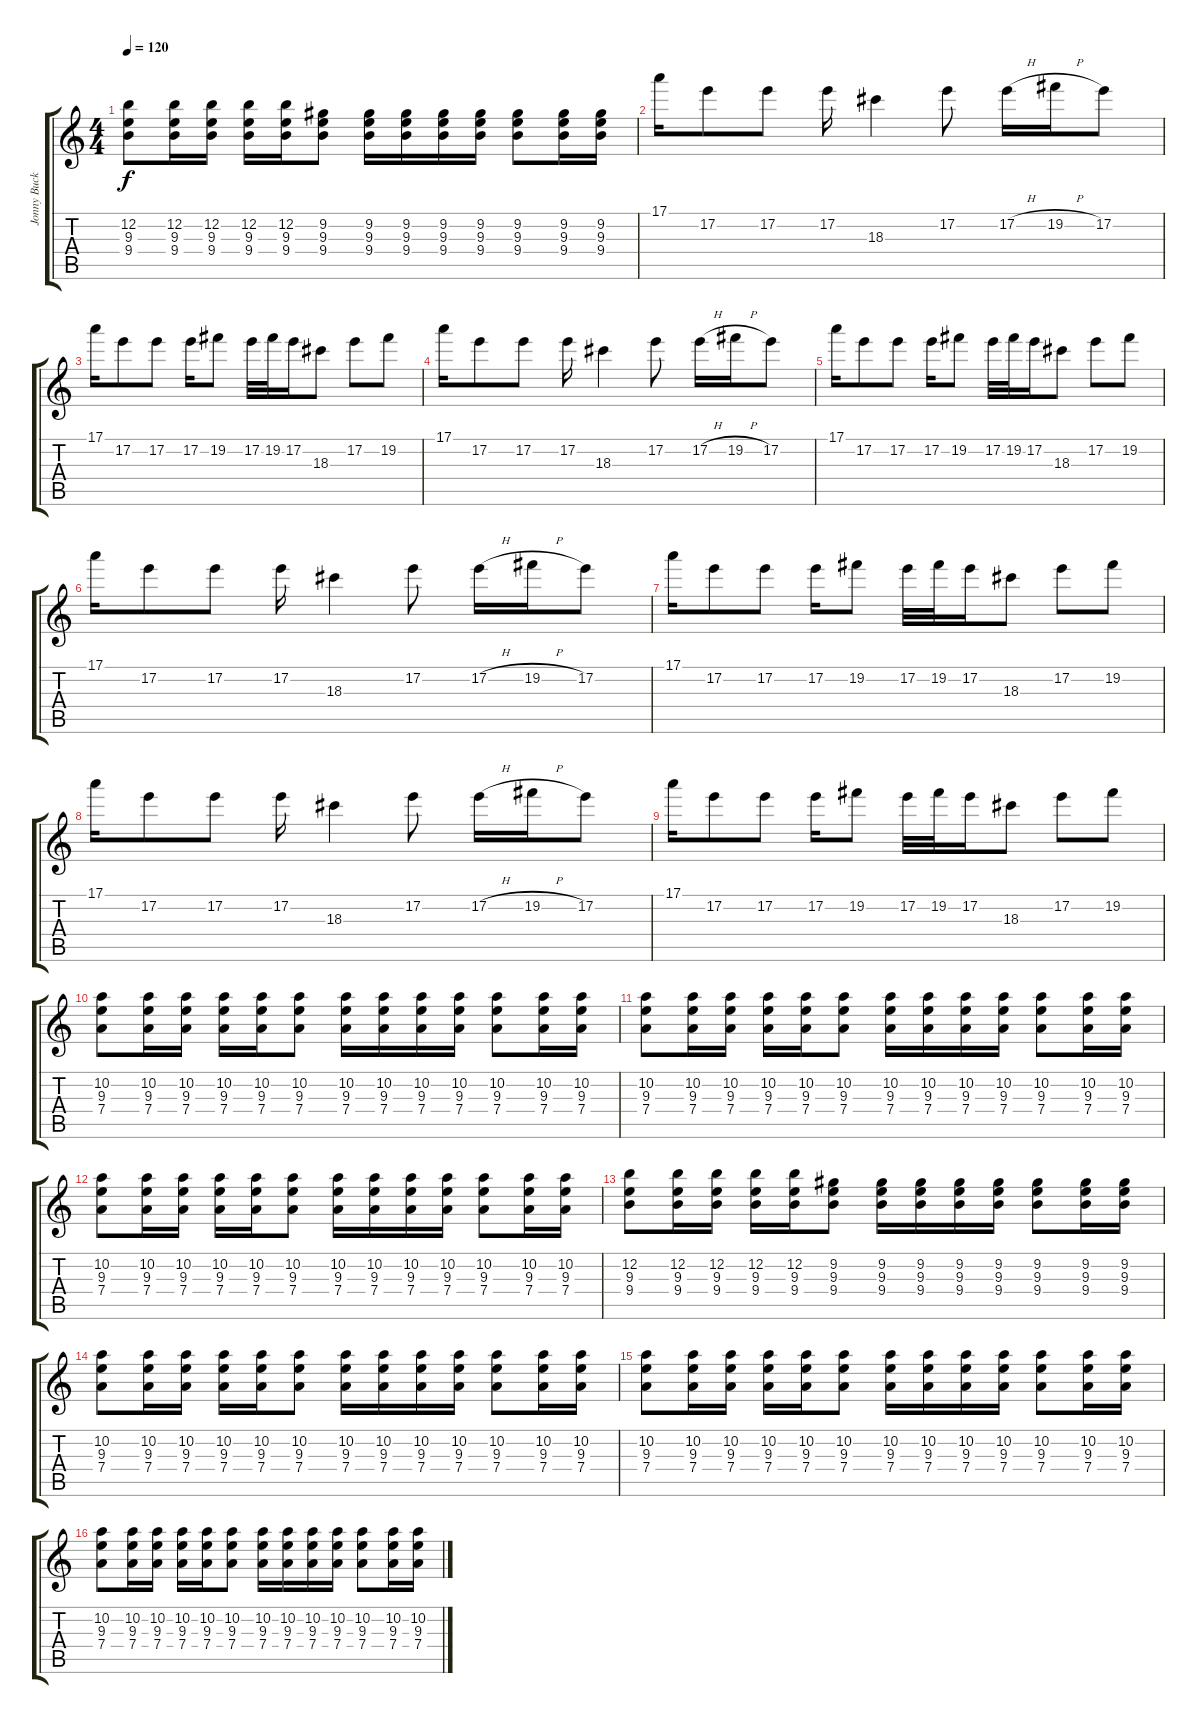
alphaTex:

\track ("Jonny Buckland" "Jonny Buck") {instrument distortionguitar}
\staff {score tabs}
\tuning (E4 B3 G3 D3 A2 E2) {hide}
\ts (4 4)
\tempo 120
\clef g2
\ks c
(12.2 9.3 9.4).8{dy f} (12.2 9.3 9.4).16 (12.2 9.3 9.4).16 (12.2 9.3 9.4).16 (12.2 9.3 9.4).16 (9.2 9.3 9.4).8 (9.2 9.3 9.4).16 (9.2 9.3 9.4).16 (9.2 9.3 9.4).16 (9.2 9.3 9.4).16 (9.2 9.3 9.4).8 (9.2 9.3 9.4).16 (9.2 9.3 9.4).16 |
17.1.16 17.2.8 17.2.8 17.2.16 18.3.4 17.2.8 17.2{h}.16 19.2{h}.16 17.2.8 |
17.1.16 17.2.8 17.2.8 17.2.16 19.2.8 17.2.32 19.2.32 17.2.16 18.3.8 17.2.8 19.2.8 |
17.1.16 17.2.8 17.2.8 17.2.16 18.3.4 17.2.8 17.2{h}.16 19.2{h}.16 17.2.8 |
17.1.16 17.2.8 17.2.8 17.2.16 19.2.8 17.2.32 19.2.32 17.2.16 18.3.8 17.2.8 19.2.8 |
17.1.16 17.2.8 17.2.8 17.2.16 18.3.4 17.2.8 17.2{h}.16 19.2{h}.16 17.2.8 |
17.1.16 17.2.8 17.2.8 17.2.16 19.2.8 17.2.32 19.2.32 17.2.16 18.3.8 17.2.8 19.2.8 |
17.1.16 17.2.8 17.2.8 17.2.16 18.3.4 17.2.8 17.2{h}.16 19.2{h}.16 17.2.8 |
17.1.16 17.2.8 17.2.8 17.2.16 19.2.8 17.2.32 19.2.32 17.2.16 18.3.8 17.2.8 19.2.8 |
(10.2 9.3 7.4).8 (10.2 9.3 7.4).16 (10.2 9.3 7.4).16 (10.2 9.3 7.4).16 (10.2 9.3 7.4).16 (10.2 9.3 7.4).8 (10.2 9.3 7.4).16 (10.2 9.3 7.4).16 (10.2 9.3 7.4).16 (10.2 9.3 7.4).16 (10.2 9.3 7.4).8 (10.2 9.3 7.4).16 (10.2 9.3 7.4).16 |
(10.2 9.3 7.4).8 (10.2 9.3 7.4).16 (10.2 9.3 7.4).16 (10.2 9.3 7.4).16 (10.2 9.3 7.4).16 (10.2 9.3 7.4).8 (10.2 9.3 7.4).16 (10.2 9.3 7.4).16 (10.2 9.3 7.4).16 (10.2 9.3 7.4).16 (10.2 9.3 7.4).8 (10.2 9.3 7.4).16 (10.2 9.3 7.4).16 |
(10.2 9.3 7.4).8 (10.2 9.3 7.4).16 (10.2 9.3 7.4).16 (10.2 9.3 7.4).16 (10.2 9.3 7.4).16 (10.2 9.3 7.4).8 (10.2 9.3 7.4).16 (10.2 9.3 7.4).16 (10.2 9.3 7.4).16 (10.2 9.3 7.4).16 (10.2 9.3 7.4).8 (10.2 9.3 7.4).16 (10.2 9.3 7.4).16 |
(12.2 9.3 9.4).8 (12.2 9.3 9.4).16 (12.2 9.3 9.4).16 (12.2 9.3 9.4).16 (12.2 9.3 9.4).16 (9.2 9.3 9.4).8 (9.2 9.3 9.4).16 (9.2 9.3 9.4).16 (9.2 9.3 9.4).16 (9.2 9.3 9.4).16 (9.2 9.3 9.4).8 (9.2 9.3 9.4).16 (9.2 9.3 9.4).16 |
(10.2 9.3 7.4).8 (10.2 9.3 7.4).16 (10.2 9.3 7.4).16 (10.2 9.3 7.4).16 (10.2 9.3 7.4).16 (10.2 9.3 7.4).8 (10.2 9.3 7.4).16 (10.2 9.3 7.4).16 (10.2 9.3 7.4).16 (10.2 9.3 7.4).16 (10.2 9.3 7.4).8 (10.2 9.3 7.4).16 (10.2 9.3 7.4).16 |
(10.2 9.3 7.4).8 (10.2 9.3 7.4).16 (10.2 9.3 7.4).16 (10.2 9.3 7.4).16 (10.2 9.3 7.4).16 (10.2 9.3 7.4).8 (10.2 9.3 7.4).16 (10.2 9.3 7.4).16 (10.2 9.3 7.4).16 (10.2 9.3 7.4).16 (10.2 9.3 7.4).8 (10.2 9.3 7.4).16 (10.2 9.3 7.4).16 |
(10.2 9.3 7.4).8 (10.2 9.3 7.4).16 (10.2 9.3 7.4).16 (10.2 9.3 7.4).16 (10.2 9.3 7.4).16 (10.2 9.3 7.4).8 (10.2 9.3 7.4).16 (10.2 9.3 7.4).16 (10.2 9.3 7.4).16 (10.2 9.3 7.4).16 (10.2 9.3 7.4).8 (10.2 9.3 7.4).16 (10.2 9.3 7.4).16
